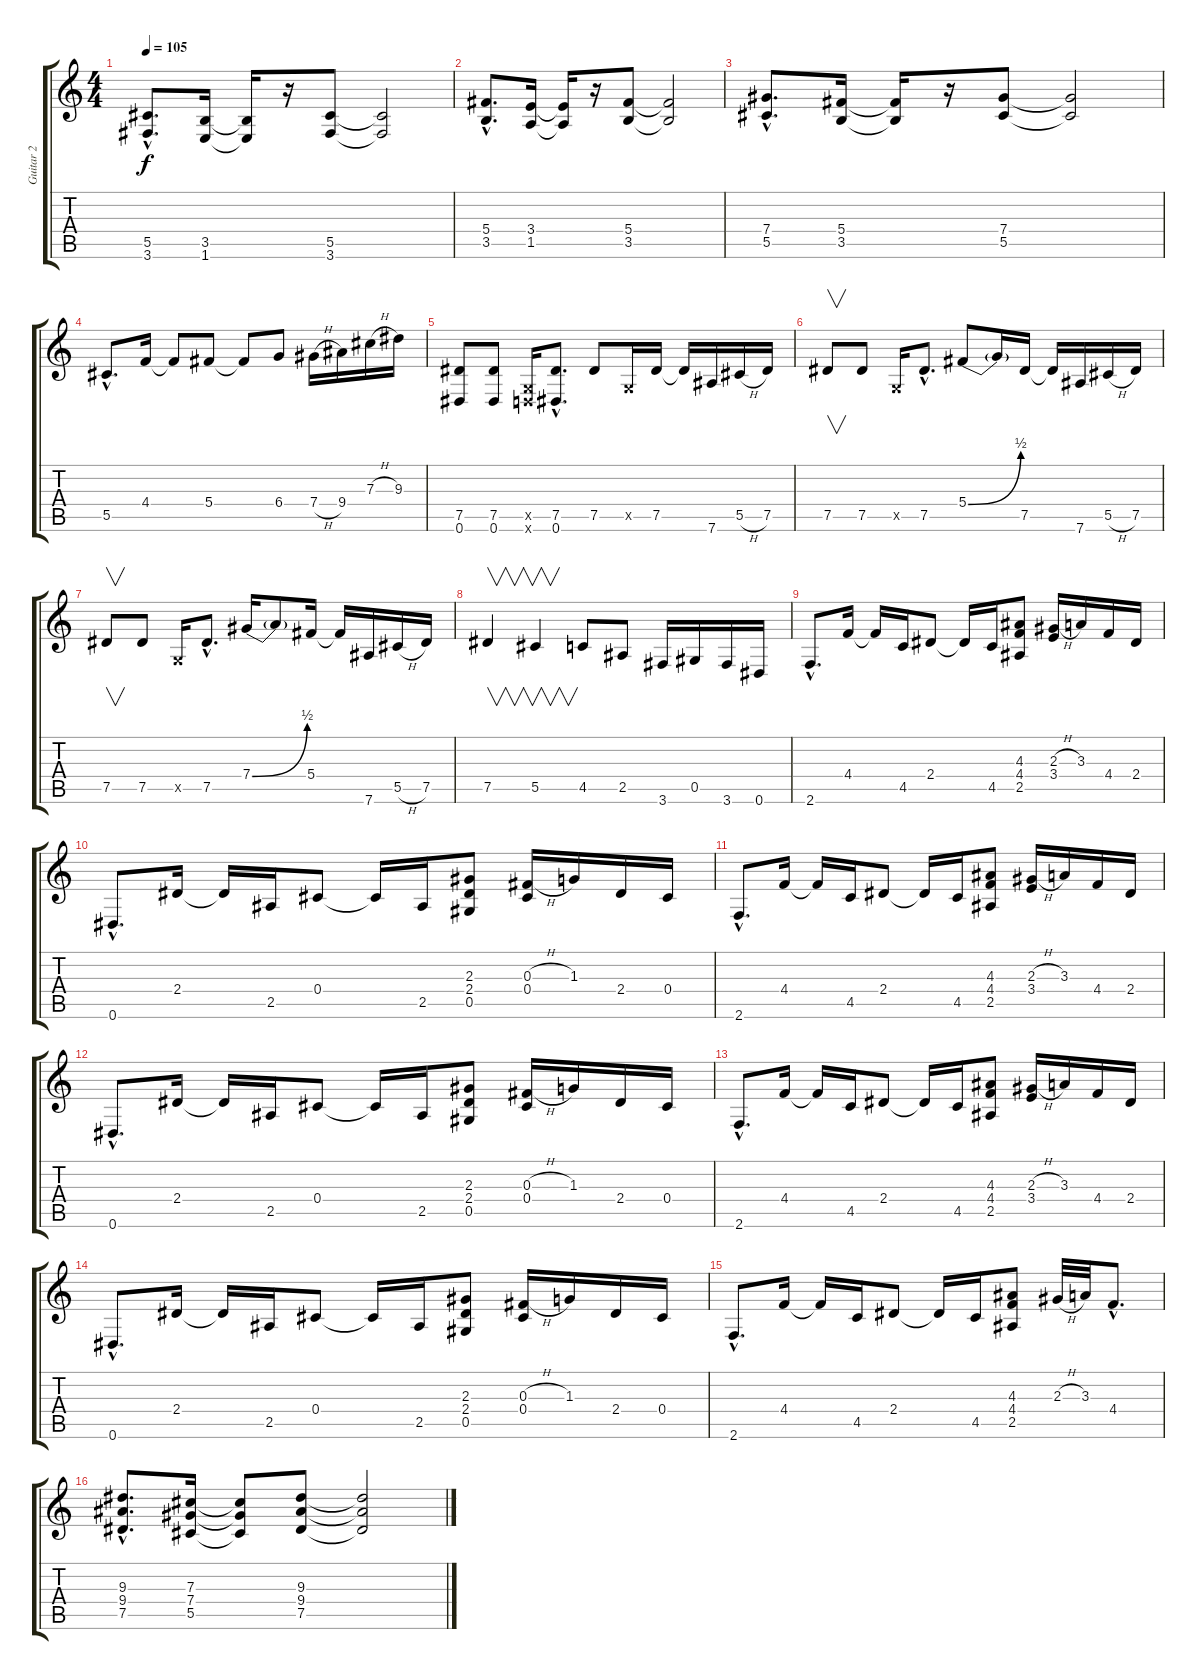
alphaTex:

\track ("Guitar 2" "Guitar 2") {instrument overdrivenguitar}
\staff {score tabs}
\tuning (Eb4 Bb3 Gb3 Db3 Ab2 Eb2) {hide}
\ts (4 4)
\tempo 105
\clef g2
\ks c
(5.5{hac} 3.6{hac}).8{d dy f} (3.5 1.6).16 (3.5{t} 1.6{t}).16 r.16 (5.5 3.6).8 (5.5{t} 3.6{t}).2 |
(5.4{hac} 3.5{hac}).8{d} (3.4 1.5).16 (3.4{t} 1.5{t}).16 r.16 (5.4 3.5).8 (5.4{t} 3.5{t}).2 |
(7.4{hac} 5.5{hac}).8{d} (5.4 3.5).16 (5.4{t} 3.5{t}).16 r.16 (7.4 5.5).8 (7.4{t} 5.5{t}).2 |
5.5{hac}.8{d} 4.4.16 4.4{t}.8 5.4.8 5.4{t}.8 6.4.8 7.4{h}.16 9.4.16 7.3{h}.16 9.3.16 |
(7.5 0.6).8 (7.5 0.6).8 (-1.5{x} -1.6{x}).16 (7.5{hac} 0.6{hac}).8{d} 7.5.8 -1.5{x}.16 7.5.16 7.5{t}.16 7.6.16 5.5{h}.16 7.5.16 |
7.5.8{v} 7.5.8 -1.5{x}.16 7.5{hac}.8{d} 5.4{be (bend 0 0 60 2)}.8 5.4{t}.16 7.5.16 7.5{t}.16 7.6.16 5.5{h}.16 7.5.16 |
7.5.8{v} 7.5.8 -1.5{x}.16 7.5{hac}.8{d} 7.4{be (bend 0 0 60 2)}.16 7.4{t}.8 5.4.16 5.4{t}.16 7.6.16 5.5{h}.16 7.5.16 |
7.5.4{v} 5.5.4{v} 4.5.8 2.5.8 3.6.16 0.5.16 3.6.16 0.6.16 |
2.6{hac}.8{d} 4.4.16 4.4{t}.16 4.5.16 2.4.8 2.4{t}.16 4.5.16 (4.3 4.4 2.5).8 (2.3{h} 3.4).16 3.3.16 4.4.16 2.4.16 |
0.6{hac}.8{d} 2.4.16 2.4{t}.16 2.5.16 0.4.8 0.4{t}.16 2.5.16 (2.3 2.4 0.5).8 (0.3{h} 0.4).16 1.3.16 2.4.16 0.4.16 |
2.6{hac}.8{d} 4.4.16 4.4{t}.16 4.5.16 2.4.8 2.4{t}.16 4.5.16 (4.3 4.4 2.5).8 (2.3{h} 3.4).16 3.3.16 4.4.16 2.4.16 |
0.6{hac}.8{d} 2.4.16 2.4{t}.16 2.5.16 0.4.8 0.4{t}.16 2.5.16 (2.3 2.4 0.5).8 (0.3{h} 0.4).16 1.3.16 2.4.16 0.4.16 |
2.6{hac}.8{d} 4.4.16 4.4{t}.16 4.5.16 2.4.8 2.4{t}.16 4.5.16 (4.3 4.4 2.5).8 (2.3{h} 3.4).16 3.3.16 4.4.16 2.4.16 |
0.6{hac}.8{d} 2.4.16 2.4{t}.16 2.5.16 0.4.8 0.4{t}.16 2.5.16 (2.3 2.4 0.5).8 (0.3{h} 0.4).16 1.3.16 2.4.16 0.4.16 |
2.6{hac}.8{d} 4.4.16 4.4{t}.16 4.5.16 2.4.8 2.4{t}.16 4.5.16 (4.3 4.4 2.5).8 2.3{h}.32 3.3.32 4.4{hac}.8{d} |
(9.3{hac} 9.4{hac} 7.5{hac}).8{d} (7.3 7.4 5.5).16 (7.3{t} 7.4{t} 5.5{t}).8 (9.3 9.4 7.5).8 (9.3{t} 9.4{t} 7.5{t}).2
